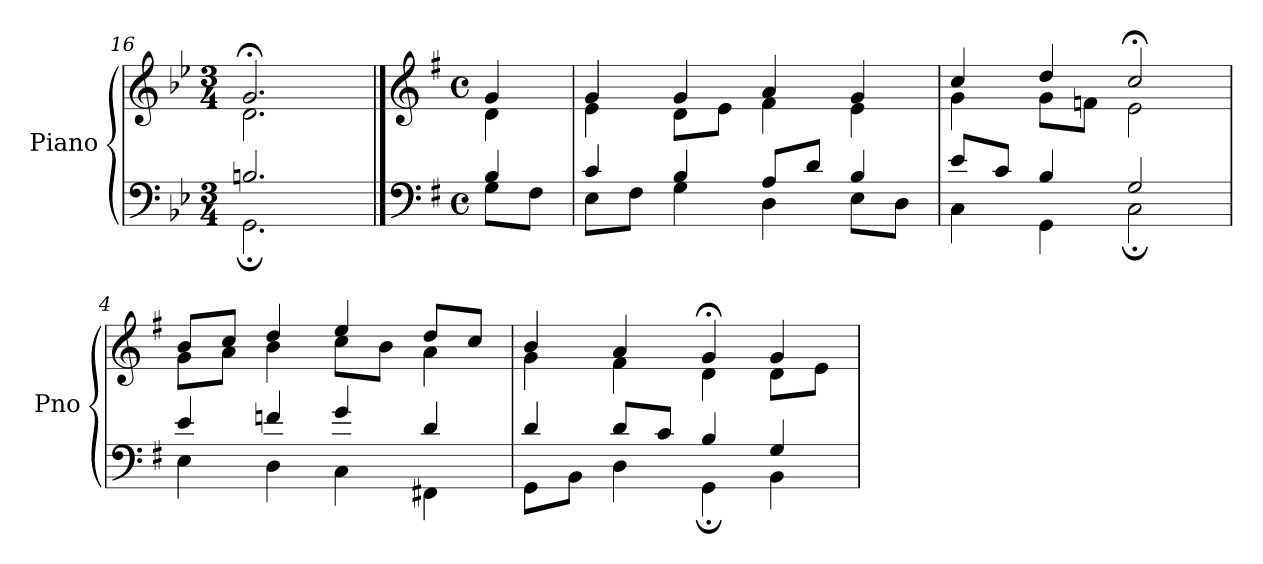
**kern	**kern
*part1	*part1
*staff2	*staff1
*I"Piano	*
*I'Pno	*
*clefF4	*clefG2
*k[b-e-]	*k[b-e-]
*M3/4	*M3/4
=16	=16
*^	*^
2.Bn/	2.GG;\	2.g;</	2.d\
==1	==1	==1	==1
*clefF4	*	*clefG2	*
*k[f#]	*	*k[f#]	*
*M4/4	*	*M4/4	*
*met(c)	*	*met(c)	*
4B/	8G\L	4g/	4d\
.	8F#\J	.	.
=2	=2	=2	=2
4c/	8E\L	4g/	4e\
.	8F#\J	.	.
4B/	4G\	4g/	8d\L
.	.	.	8e\J
8A/L	4D\	4a/	4f#\
8d/J	.	.	.
4B/	8E\L	4g/	4e\
.	8D\J	.	.
=3	=3	=3	=3
8e/L	4C\	4cc/	4g\
8c/J	.	.	.
4B/	4GG\	4dd/	8g\L
.	.	.	8fn\J
2G/	2C;\	2cc;</	2e\
=4	=4	=4	=4
4e/	4E\	8b/L	8g\L
.	.	8cc/J	8a\J
4fn/	4D\	4dd/	4b\
4g/	4C\	4ee/	8cc\L
.	.	.	8b\J
4d/	4FF#X\	8dd/L	4a\
.	.	8cc/J	.
=5	=5	=5	=5
4d/	8GG\L	4b/	4g\
.	8BB\J	.	.
8d/L	4D\	4a/	4f#\
8c/J	.	.	.
4B/	4GG;\	4g;</	4d\
4G/	4BB\	4g/	8d\L
.	.	.	8e\J
*v	*v	*	*
*	*v	*v
=	=
*-	*-
